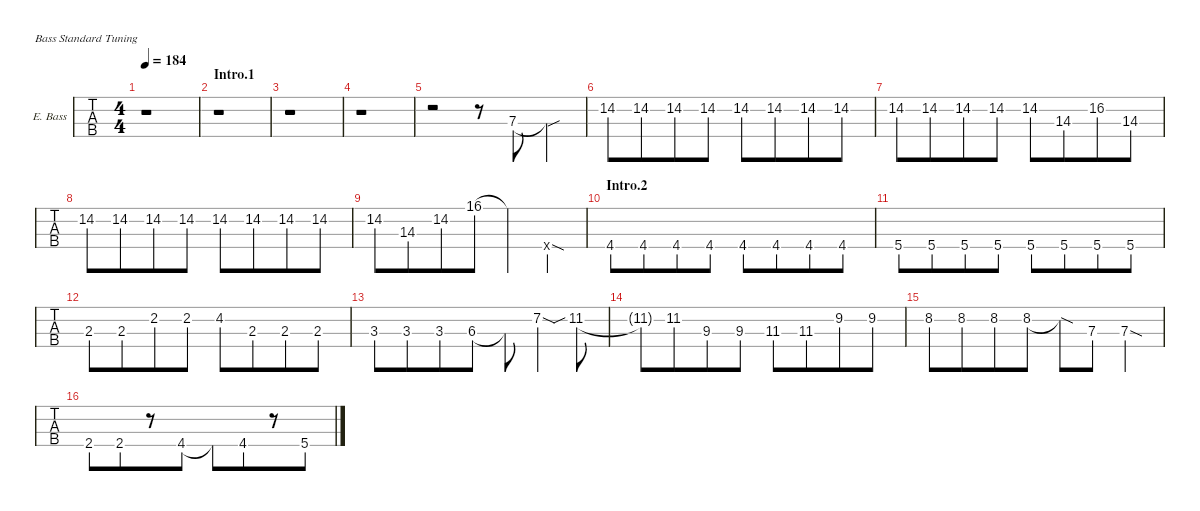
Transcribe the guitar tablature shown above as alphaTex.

\defaultSystemsLayout 4
\hideDynamics
\bracketExtendMode nobrackets
\firstSystemTrackNameOrientation horizontal
\track ("Ele. Bass" "E. Bass") {defaultSystemsLayout 4 instrument electricbassfinger}
\staff {tabs}
\tuning (G2 D2 A1 E1)
\ts (4 4)
\beaming (8 4 4)
\tempo 184
\clef f4
\ks e
r.1{dy f instrument electricbassfinger} |
\section ("" "Intro.1")
r.1 |
r.1 |
r.1 |
r.2 r.8 7.3{acc forcenatural}.8 7.3{sou t acc forcenatural}.4 |
14.2{acc forcenatural}.8 14.2{acc forcenatural}.8 14.2{acc forcenatural}.8 14.2{acc forcenatural}.8 14.2{acc forcenatural}.8 14.2{acc forcenatural}.8 14.2{acc forcenatural}.8 14.2{acc forcenatural}.8 |
14.2{acc forcenatural}.8 14.2{acc forcenatural}.8 14.2{acc forcenatural}.8 14.2{acc forcenatural}.8 14.2{acc forcenatural}.8 14.3{acc forcenatural}.8 16.2{acc #}.8 14.3{acc forcenatural}.8 |
14.2{acc forcenatural}.8 14.2{acc forcenatural}.8 14.2{acc forcenatural}.8 14.2{acc forcenatural}.8 14.2{acc forcenatural}.8 14.2{acc forcenatural}.8 14.2{acc forcenatural}.8 14.2{acc forcenatural}.8 |
14.2{acc forcenatural}.8 14.3{acc forcenatural}.8 14.2{acc forcenatural}.8 16.1{acc forcenatural}.8 16.1{t acc forcenatural}.4 14.4{sod x acc #}.4 |
\section ("" "Intro.2")
4.4{acc #}.8 4.4{acc #}.8 4.4{acc #}.8 4.4{acc #}.8 4.4{acc #}.8 4.4{acc #}.8 4.4{acc #}.8 4.4{acc #}.8 |
5.4{acc forcenatural}.8 5.4{acc forcenatural}.8 5.4{acc forcenatural}.8 5.4{acc forcenatural}.8 5.4{acc forcenatural}.8 5.4{acc forcenatural}.8 5.4{acc forcenatural}.8 5.4{acc forcenatural}.8 |
2.3{acc forcenatural}.8 2.3{acc forcenatural}.8 2.2{acc forcenatural}.8 2.2{acc forcenatural}.8 4.2{acc #}.8 2.3{acc forcenatural}.8 2.3{acc forcenatural}.8 2.3{acc forcenatural}.8 |
3.3{acc forcenatural}.8 3.3{acc forcenatural}.8 3.3{acc forcenatural}.8 6.3{acc #}.8 6.3{t acc #}.8 7.2{sod acc forcenatural}.4 11.2{sib acc #}.8 |
11.2{t acc #}.8 11.2{acc #}.8 9.3{acc #}.8 9.3{acc #}.8 11.3{acc #}.8 11.3{acc #}.8 9.2{acc forcenatural}.8 9.2{acc forcenatural}.8 |
8.2{acc #}.8 8.2{acc #}.8 8.2{acc #}.8 8.2{acc #}.8 8.2{sod t acc #}.8 7.3{acc forcenatural}.8 7.3{sod acc forcenatural}.4 |
2.4{acc #}.8 2.4{acc #}.8 r.8 4.4{acc #}.8 4.4{t acc #}.8 4.4{acc #}.8 r.8 5.4{acc forcenatural}.8
